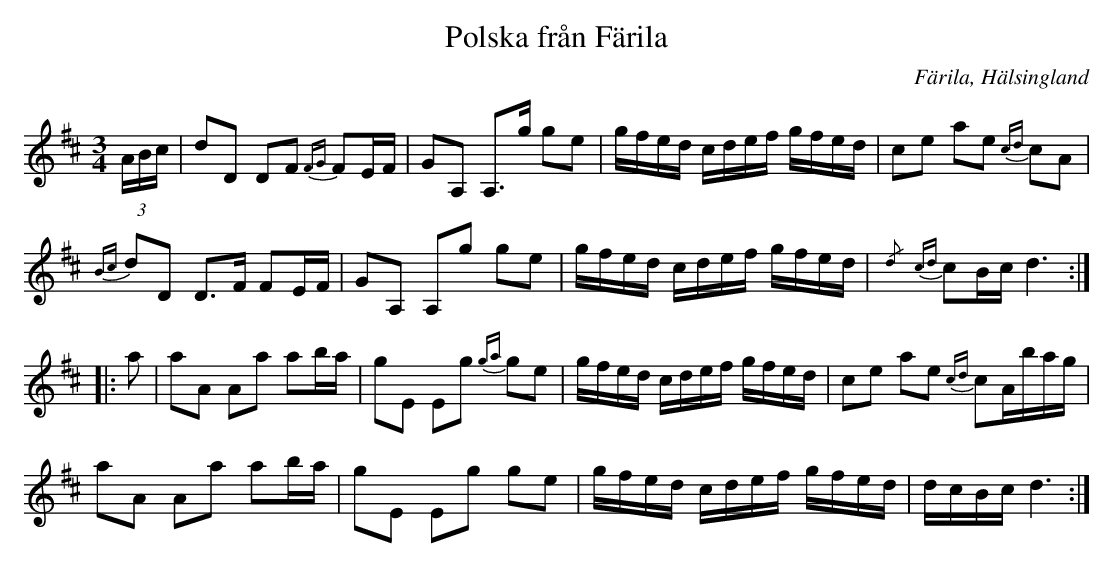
X:1
T:Polska från Färila
O:Färila, Hälsingland
M:3/4
L:1/16
U:t=turn
K:D
(3ABc | d2D2 D2F2 {F4/3G4/3}F2EF | G2A,2 A,2>g2 g2e2 | gfed cdef gfed | c2e2 a2e2 {c2/3d2/3}c2A2 |
{Bc}d2D2 D2>F2 F2EF | G2A,2 A,2g2 g2e2 | gfed cdef gfed | {/d}{cd}c2Bc d6 ::
a2 | a2A2 A2a2 a2ba | g2E2 E2g2 {ga}g2e2 | gfed cdef gfed | c2e2 a2e2 {cd}c2A5/6b3/6a2/6g2/6 |
a2A2 A2a2 a2ba | g2E2 E2g2 g2e2 | gfed cdef gfed | dcBc d6 :|
